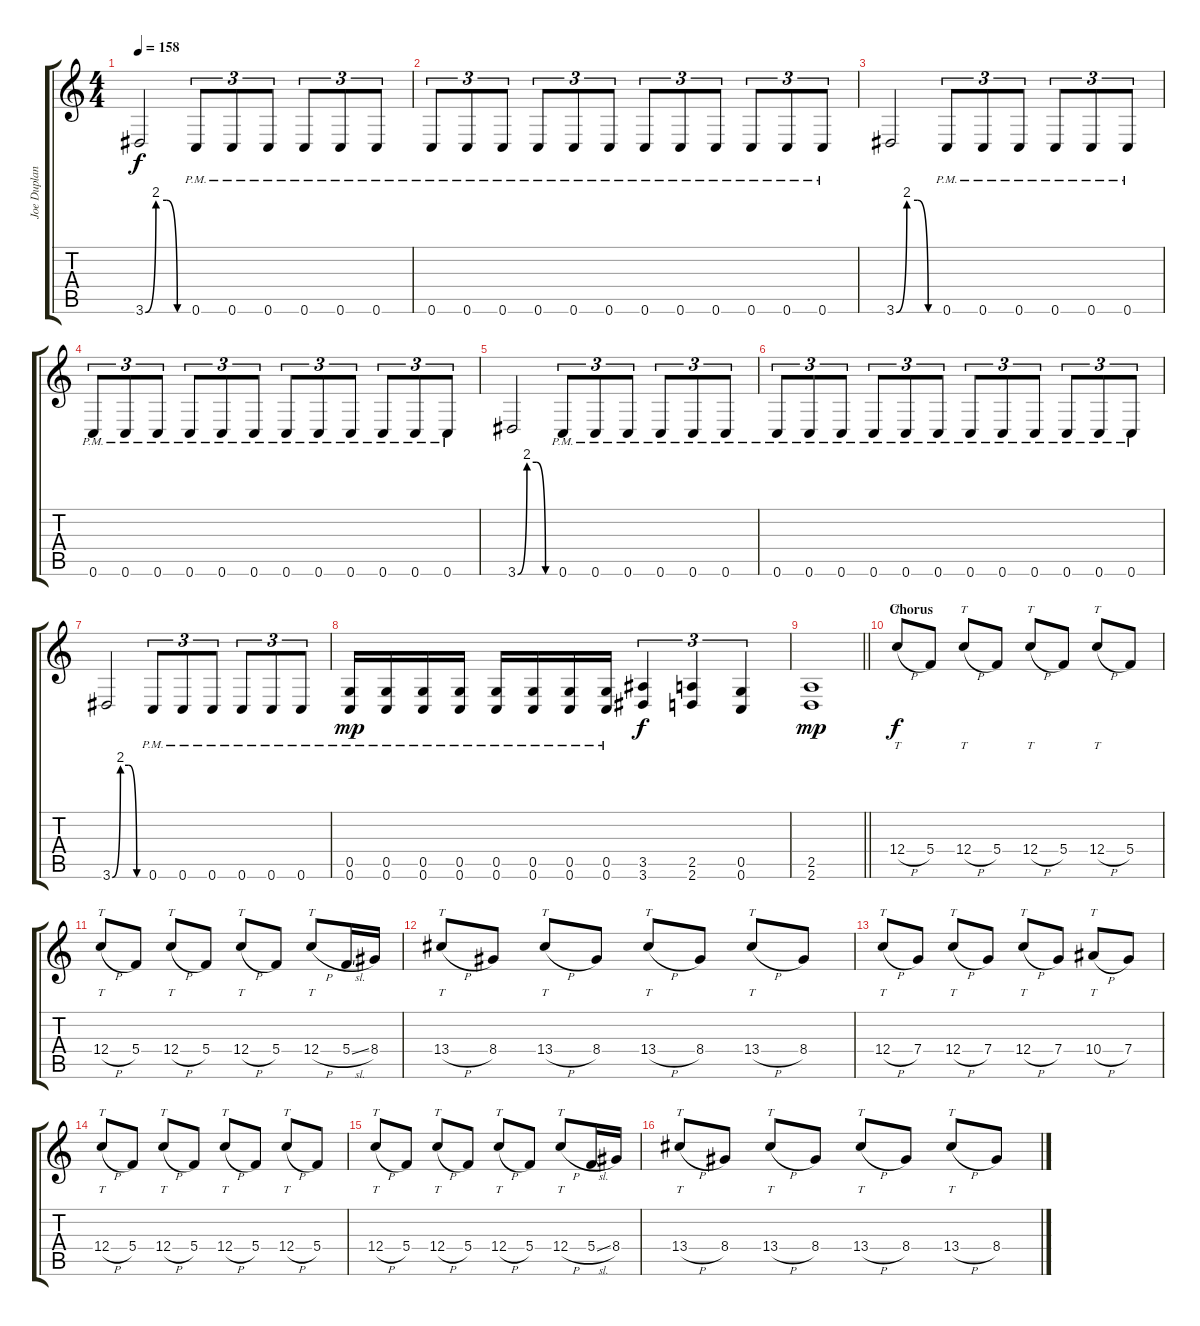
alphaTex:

\track ("Joe Duplantier" "Joe Duplan") {instrument overdrivenguitar}
\staff {score tabs}
\tuning (D4 A3 F3 C3 G2 C2) {hide}
\ts (4 4)
\tempo 158
\clef g2
\ks c
3.6{be (custom 0 0 15 8 30 8 45 0 60 0)}.2{dy f} 0.6{pm}.8{tu (3 2)} 0.6{pm}.8{tu (3 2)} 0.6{pm}.8{tu (3 2)} 0.6{pm}.8{tu (3 2)} 0.6{pm}.8{tu (3 2)} 0.6{pm}.8{tu (3 2)} |
0.6{pm}.8{tu (3 2)} 0.6{pm}.8{tu (3 2)} 0.6{pm}.8{tu (3 2)} 0.6{pm}.8{tu (3 2)} 0.6{pm}.8{tu (3 2)} 0.6{pm}.8{tu (3 2)} 0.6{pm}.8{tu (3 2)} 0.6{pm}.8{tu (3 2)} 0.6{pm}.8{tu (3 2)} 0.6{pm}.8{tu (3 2)} 0.6{pm}.8{tu (3 2)} 0.6{pm}.8{tu (3 2)} |
3.6{be (custom 0 0 15 8 30 8 45 0 60 0)}.2 0.6{pm}.8{tu (3 2)} 0.6{pm}.8{tu (3 2)} 0.6{pm}.8{tu (3 2)} 0.6{pm}.8{tu (3 2)} 0.6{pm}.8{tu (3 2)} 0.6{pm}.8{tu (3 2)} |
0.6{pm}.8{tu (3 2)} 0.6{pm}.8{tu (3 2)} 0.6{pm}.8{tu (3 2)} 0.6{pm}.8{tu (3 2)} 0.6{pm}.8{tu (3 2)} 0.6{pm}.8{tu (3 2)} 0.6{pm}.8{tu (3 2)} 0.6{pm}.8{tu (3 2)} 0.6{pm}.8{tu (3 2)} 0.6{pm}.8{tu (3 2)} 0.6{pm}.8{tu (3 2)} 0.6{pm}.8{tu (3 2)} |
3.6{be (custom 0 0 15 8 30 8 45 0 60 0)}.2 0.6{pm}.8{tu (3 2)} 0.6{pm}.8{tu (3 2)} 0.6{pm}.8{tu (3 2)} 0.6{pm}.8{tu (3 2)} 0.6{pm}.8{tu (3 2)} 0.6{pm}.8{tu (3 2)} |
0.6{pm}.8{tu (3 2)} 0.6{pm}.8{tu (3 2)} 0.6{pm}.8{tu (3 2)} 0.6{pm}.8{tu (3 2)} 0.6{pm}.8{tu (3 2)} 0.6{pm}.8{tu (3 2)} 0.6{pm}.8{tu (3 2)} 0.6{pm}.8{tu (3 2)} 0.6{pm}.8{tu (3 2)} 0.6{pm}.8{tu (3 2)} 0.6{pm}.8{tu (3 2)} 0.6{pm}.8{tu (3 2)} |
3.6{be (custom 0 0 15 8 30 8 45 0 60 0)}.2 0.6{pm}.8{tu (3 2)} 0.6{pm}.8{tu (3 2)} 0.6{pm}.8{tu (3 2)} 0.6{pm}.8{tu (3 2)} 0.6{pm}.8{tu (3 2)} 0.6{pm}.8{tu (3 2)} |
(0.5{pm} 0.6{pm}).16{dy mp} (0.5{pm} 0.6{pm}).16 (0.5{pm} 0.6{pm}).16 (0.5{pm} 0.6{pm}).16 (0.5{pm} 0.6{pm}).16 (0.5{pm} 0.6{pm}).16 (0.5{pm} 0.6{pm}).16 (0.5{pm} 0.6{pm}).16 (3.5 3.6).4{tu (3 2) dy f} (2.5 2.6).4{tu (3 2)} (0.5 0.6).4{tu (3 2)} |
\barLineRight lightlight
(2.5 2.6).1{dy mp} |
\section ("" "Chorus")
12.4{h}.8{tt dy f} 5.4.8 12.4{h}.8{tt} 5.4.8 12.4{h}.8{tt} 5.4.8 12.4{h}.8{tt} 5.4.8 |
12.4{h}.8{tt} 5.4.8 12.4{h}.8{tt} 5.4.8 12.4{h}.8{tt} 5.4.8 12.4{h}.8{tt} 5.4{sl}.16 8.4.16 |
13.4{h}.8{tt} 8.4.8 13.4{h}.8{tt} 8.4.8 13.4{h}.8{tt} 8.4.8 13.4{h}.8{tt} 8.4.8 |
12.4{h}.8{tt} 7.4.8 12.4{h}.8{tt} 7.4.8 12.4{h}.8{tt} 7.4.8 10.4{h}.8{tt} 7.4.8 |
12.4{h}.8{tt} 5.4.8 12.4{h}.8{tt} 5.4.8 12.4{h}.8{tt} 5.4.8 12.4{h}.8{tt} 5.4.8 |
12.4{h}.8{tt} 5.4.8 12.4{h}.8{tt} 5.4.8 12.4{h}.8{tt} 5.4.8 12.4{h}.8{tt} 5.4{sl}.16 8.4.16 |
13.4{h}.8{tt} 8.4.8 13.4{h}.8{tt} 8.4.8 13.4{h}.8{tt} 8.4.8 13.4{h}.8{tt} 8.4.8
